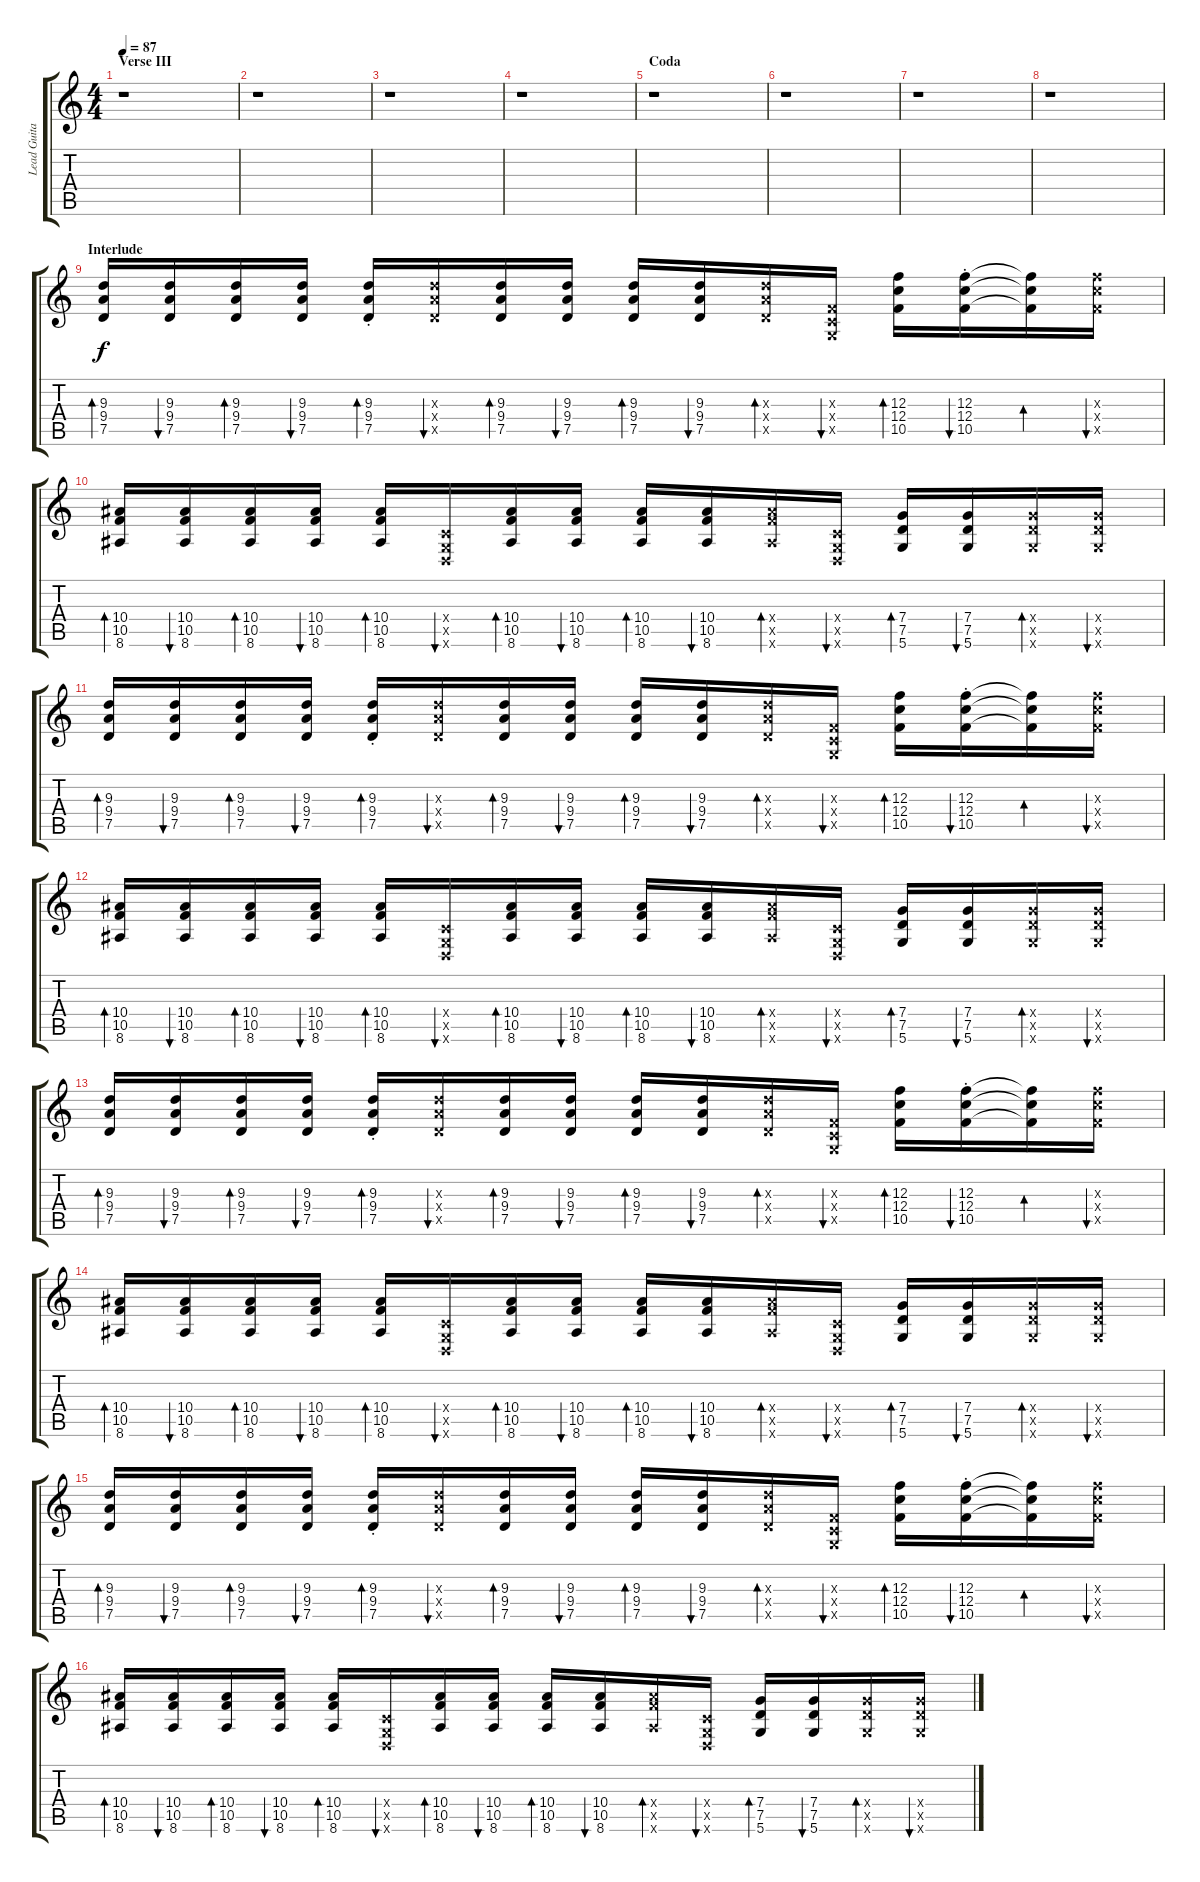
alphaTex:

\track ("Lead Guitar1 (Breiti)" "Lead Guita") {instrument distortionguitar}
\staff {score tabs}
\tuning (D4 A3 F3 C3 G2 D2) {hide}
\ts (4 4)
\section ("" "Verse III")
\tempo 87
\clef g2
\ks c
r.1{dy mp} |
r.1 |
r.1 |
r.1 |
\section ("" "Coda")
r.1 |
r.1 |
r.1 |
r.1 |
\section ("" "Interlude")
(9.3 9.4 7.5).16{bd 60 dy f} (9.3 9.4 7.5).16{bu 60} (9.3 9.4 7.5).16{bd 60} (9.3 9.4 7.5).16{bu 60} (9.3{st} 9.4{st} 7.5{st}).16{bd 60} (9.3{x} 9.4{x} 7.5{x}).16{bu 60} (9.3 9.4 7.5).16{bd 60} (9.3 9.4 7.5).16{bu 60} (9.3 9.4 7.5).16{bd 60} (9.3 9.4 7.5).16{bu 60} (9.3{x} 9.4{x} 7.5{x}).16{bd 60} (0.3{x} 0.4{x} 0.5{x}).16{bu 60} (12.3 12.4 10.5).16{bd 60} (12.3{st} 12.4{st} 10.5{st}).16{bu 60} (12.3{t} 12.4{t} 10.5{t}).16{bd 60} (12.3{x} 12.4{x} 10.5{x}).16{bu 60} |
(10.4 10.5 8.6).16{bd 60} (10.4 10.5 8.6).16{bu 60} (10.4 10.5 8.6).16{bd 60} (10.4 10.5 8.6).16{bu 60} (10.4 10.5 8.6).16{bd 60} (0.4{x} 0.5{x} 0.6{x}).16{bu 60} (10.4 10.5 8.6).16{bd 60} (10.4 10.5 8.6).16{bu 60} (10.4 10.5 8.6).16{bd 60} (10.4 10.5 8.6).16{bu 60} (10.4{x} 10.5{x} 8.6{x}).16{bd 60} (0.4{x} 0.5{x} 0.6{x}).16{bu 60} (7.4 7.5 5.6).16{bd 60} (7.4 7.5 5.6).16{bu 60} (7.4{x} 7.5{x} 5.6{x}).16{bd 60} (7.4{x} 7.5{x} 5.6{x}).16{bu 60} |
(9.3 9.4 7.5).16{bd 60} (9.3 9.4 7.5).16{bu 60} (9.3 9.4 7.5).16{bd 60} (9.3 9.4 7.5).16{bu 60} (9.3{st} 9.4{st} 7.5{st}).16{bd 60} (9.3{x} 9.4{x} 7.5{x}).16{bu 60} (9.3 9.4 7.5).16{bd 60} (9.3 9.4 7.5).16{bu 60} (9.3 9.4 7.5).16{bd 60} (9.3 9.4 7.5).16{bu 60} (9.3{x} 9.4{x} 7.5{x}).16{bd 60} (0.3{x} 0.4{x} 0.5{x}).16{bu 60} (12.3 12.4 10.5).16{bd 60} (12.3{st} 12.4{st} 10.5{st}).16{bu 60} (12.3{t} 12.4{t} 10.5{t}).16{bd 60} (12.3{x} 12.4{x} 10.5{x}).16{bu 60} |
(10.4 10.5 8.6).16{bd 60} (10.4 10.5 8.6).16{bu 60} (10.4 10.5 8.6).16{bd 60} (10.4 10.5 8.6).16{bu 60} (10.4 10.5 8.6).16{bd 60} (0.4{x} 0.5{x} 0.6{x}).16{bu 60} (10.4 10.5 8.6).16{bd 60} (10.4 10.5 8.6).16{bu 60} (10.4 10.5 8.6).16{bd 60} (10.4 10.5 8.6).16{bu 60} (10.4{x} 10.5{x} 8.6{x}).16{bd 60} (0.4{x} 0.5{x} 0.6{x}).16{bu 60} (7.4 7.5 5.6).16{bd 60} (7.4 7.5 5.6).16{bu 60} (7.4{x} 7.5{x} 5.6{x}).16{bd 60} (7.4{x} 7.5{x} 5.6{x}).16{bu 60} |
(9.3 9.4 7.5).16{bd 60} (9.3 9.4 7.5).16{bu 60} (9.3 9.4 7.5).16{bd 60} (9.3 9.4 7.5).16{bu 60} (9.3{st} 9.4{st} 7.5{st}).16{bd 60} (9.3{x} 9.4{x} 7.5{x}).16{bu 60} (9.3 9.4 7.5).16{bd 60} (9.3 9.4 7.5).16{bu 60} (9.3 9.4 7.5).16{bd 60} (9.3 9.4 7.5).16{bu 60} (9.3{x} 9.4{x} 7.5{x}).16{bd 60} (0.3{x} 0.4{x} 0.5{x}).16{bu 60} (12.3 12.4 10.5).16{bd 60} (12.3{st} 12.4{st} 10.5{st}).16{bu 60} (12.3{t} 12.4{t} 10.5{t}).16{bd 60} (12.3{x} 12.4{x} 10.5{x}).16{bu 60} |
(10.4 10.5 8.6).16{bd 60} (10.4 10.5 8.6).16{bu 60} (10.4 10.5 8.6).16{bd 60} (10.4 10.5 8.6).16{bu 60} (10.4 10.5 8.6).16{bd 60} (0.4{x} 0.5{x} 0.6{x}).16{bu 60} (10.4 10.5 8.6).16{bd 60} (10.4 10.5 8.6).16{bu 60} (10.4 10.5 8.6).16{bd 60} (10.4 10.5 8.6).16{bu 60} (10.4{x} 10.5{x} 8.6{x}).16{bd 60} (0.4{x} 0.5{x} 0.6{x}).16{bu 60} (7.4 7.5 5.6).16{bd 60} (7.4 7.5 5.6).16{bu 60} (7.4{x} 7.5{x} 5.6{x}).16{bd 60} (7.4{x} 7.5{x} 5.6{x}).16{bu 60} |
(9.3 9.4 7.5).16{bd 60} (9.3 9.4 7.5).16{bu 60} (9.3 9.4 7.5).16{bd 60} (9.3 9.4 7.5).16{bu 60} (9.3{st} 9.4{st} 7.5{st}).16{bd 60} (9.3{x} 9.4{x} 7.5{x}).16{bu 60} (9.3 9.4 7.5).16{bd 60} (9.3 9.4 7.5).16{bu 60} (9.3 9.4 7.5).16{bd 60} (9.3 9.4 7.5).16{bu 60} (9.3{x} 9.4{x} 7.5{x}).16{bd 60} (0.3{x} 0.4{x} 0.5{x}).16{bu 60} (12.3 12.4 10.5).16{bd 60} (12.3{st} 12.4{st} 10.5{st}).16{bu 60} (12.3{t} 12.4{t} 10.5{t}).16{bd 60} (12.3{x} 12.4{x} 10.5{x}).16{bu 60} |
(10.4 10.5 8.6).16{bd 60} (10.4 10.5 8.6).16{bu 60} (10.4 10.5 8.6).16{bd 60} (10.4 10.5 8.6).16{bu 60} (10.4 10.5 8.6).16{bd 60} (0.4{x} 0.5{x} 0.6{x}).16{bu 60} (10.4 10.5 8.6).16{bd 60} (10.4 10.5 8.6).16{bu 60} (10.4 10.5 8.6).16{bd 60} (10.4 10.5 8.6).16{bu 60} (10.4{x} 10.5{x} 8.6{x}).16{bd 60} (0.4{x} 0.5{x} 0.6{x}).16{bu 60} (7.4 7.5 5.6).16{bd 60} (7.4 7.5 5.6).16{bu 60} (7.4{x} 7.5{x} 5.6{x}).16{bd 60} (7.4{x} 7.5{x} 5.6{x}).16{bu 60}
